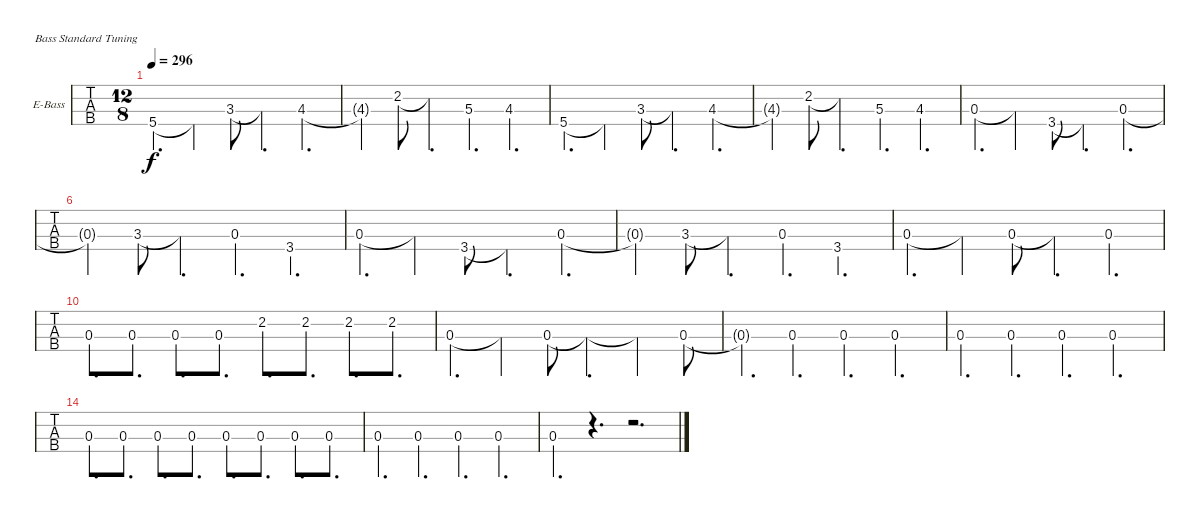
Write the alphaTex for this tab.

\bracketExtendMode nobrackets
\firstSystemTrackNameOrientation horizontal
\otherSystemsTrackNameOrientation horizontal
\defaultBarNumberDisplay FirstOfSystem
\track ("Bass" "E-Bass") {instrument electricbassfinger}
\staff {tabs}
\tuning (G2 D2 A1 E1)
\ts (12 8)
\tempo 296
\clef f4
\ks c
5.4.4{d dy f} 5.4{t}.4 3.3.8 3.3{t}.4{d} 4.3.4{d} |
4.3{t}.4 2.2.8 2.2{t}.4{d} 5.3.4{d} 4.3.4{d} |
5.4.4{d} 5.4{t}.4 3.3.8 3.3{t}.4{d} 4.3.4{d} |
4.3{t}.4 2.2.8 2.2{t}.4{d} 5.3.4{d} 4.3.4{d} |
0.3.4{d} 0.3{t}.4 3.4.8 3.4{t}.4{d} 0.3.4{d} |
0.3{t}.4 3.3.8 3.3{t}.4{d} 0.3.4{d} 3.4.4{d} |
0.3.4{d} 0.3{t}.4 3.4.8 3.4{t}.4{d} 0.3.4{d} |
0.3{t}.4 3.3.8 3.3{t}.4{d} 0.3.4{d} 3.4.4{d} |
0.3.4{d} 0.3{t}.4 0.3.8 0.3{t}.4{d} 0.3.4{d} |
0.3.8{d} 0.3.8{d} 0.3.8{d} 0.3.8{d} 2.2.8{d} 2.2.8{d} 2.2.8{d} 2.2.8{d} |
0.3.4{d} 0.3{t}.4 0.3.8 0.3{t}.4{d} 0.3{t}.4 0.3.8 |
0.3{t}.4{d} 0.3.4{d} 0.3.4{d} 0.3.4{d} |
0.3.4{d} 0.3.4{d} 0.3.4{d} 0.3.4{d} |
0.3.8{d} 0.3.8{d} 0.3.8{d} 0.3.8{d} 0.3.8{d} 0.3.8{d} 0.3.8{d} 0.3.8{d} |
0.3.4{d} 0.3.4{d} 0.3.4{d} 0.3.4{d} |
0.3.4{d} r.4{d} r.2{d}
